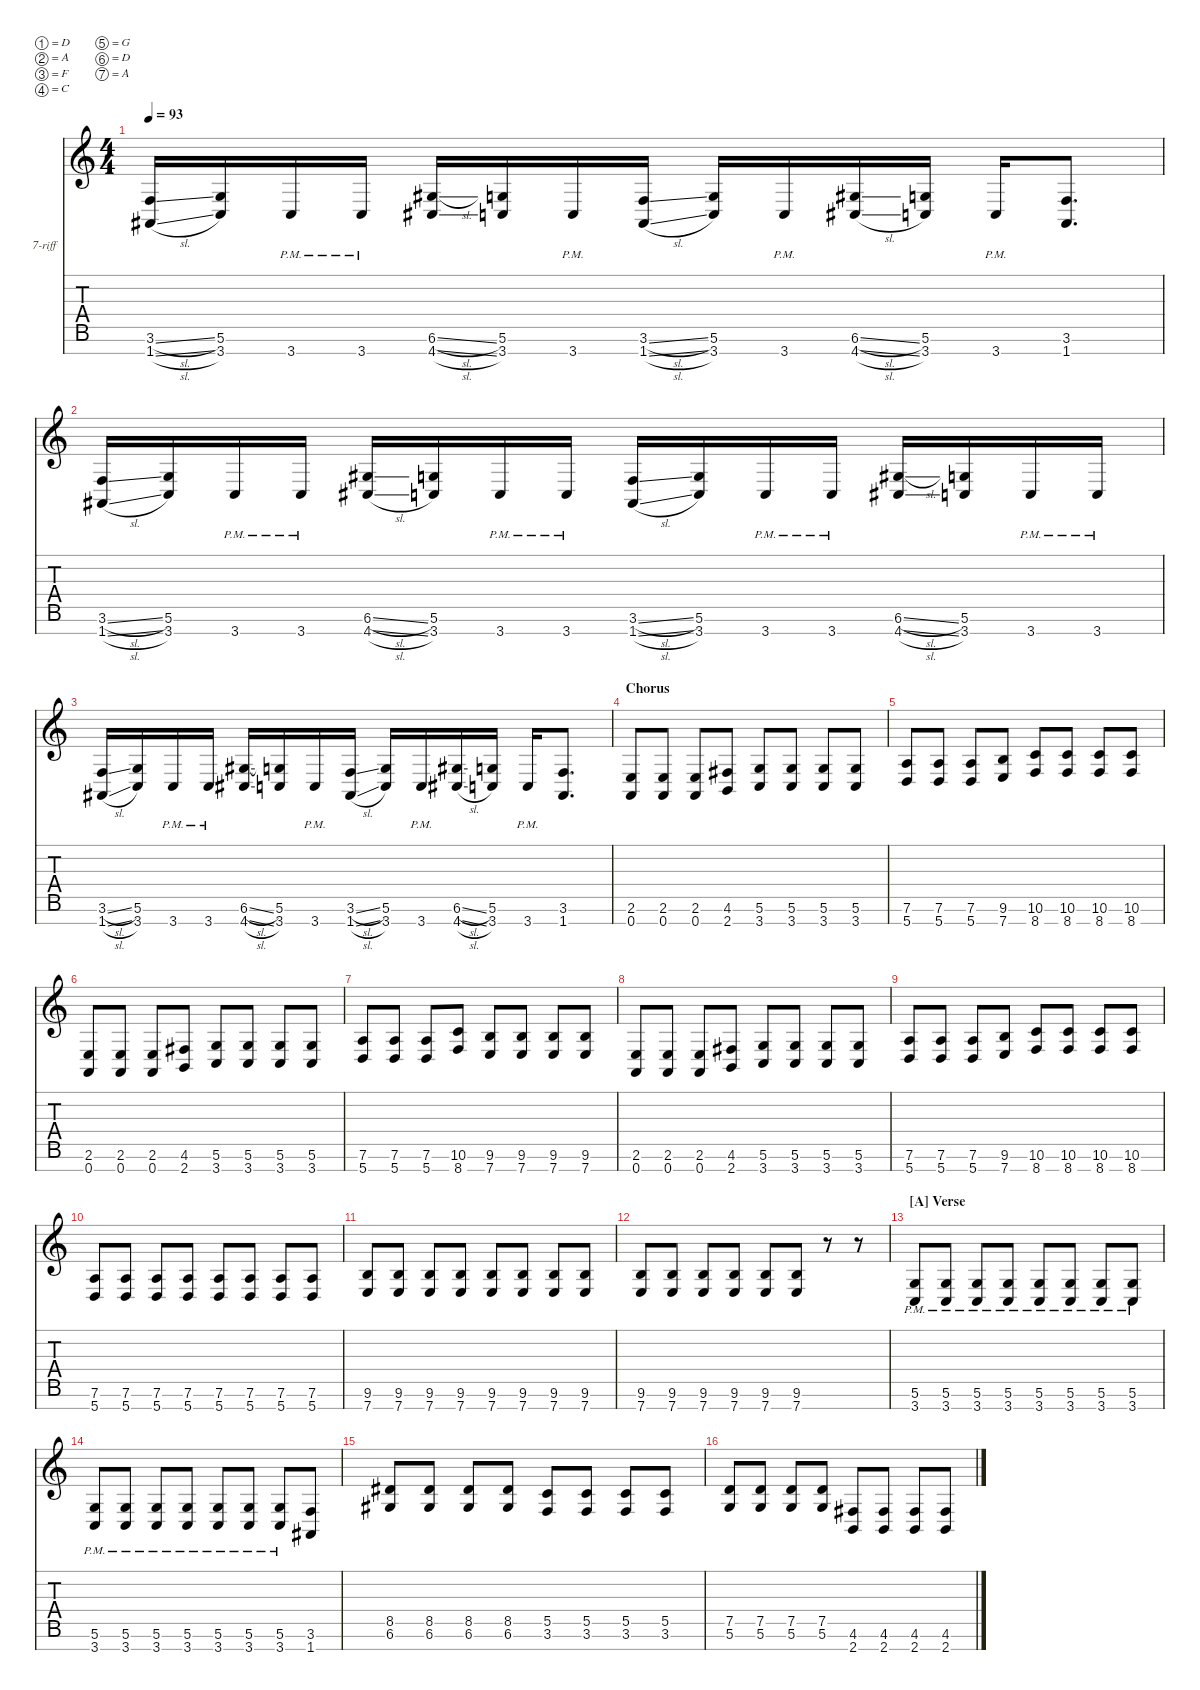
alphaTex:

\defaultSystemsLayout 4
\hideDynamics
\bracketExtendMode nobrackets
\firstSystemTrackNameOrientation horizontal
\otherSystemsTrackNameOrientation horizontal
\track ("Guitar - Rhytm" "7-riff") {defaultSystemsLayout 4 instrument distortionguitar}
\staff {score tabs}
\tuning (D4 A3 F3 C3 G2 D2 A1)
\ts (4 4)
\scale
1.09129
\tempo 93
\accidentals auto
\clef g2
\ottava regular
\simile none
\scale
1.07898
\ks c
(3.6{sl} 1.7{sl acc #}).16{dy f beam Up} (5.6 3.7).16{beam Up} 3.7{pm}.16{beam Up} 3.7{pm}.16{beam Up} (4.7{sl acc #} 6.6{sl acc #}).16{beam Up} (3.7 5.6).16{beam Up} 3.7{pm}.16{beam Up} (3.6{sl} 1.7{sl acc #}).16{beam Up} (5.6 3.7).16{beam Up} 3.7{pm}.16{beam Up} (6.6{sl acc #} 4.7{sl acc #}).16{beam Up} (5.6 3.7).16{beam Up} 3.7{pm}.16{beam Up} (3.6 1.7{acc #}).8{d beam Up} |
\scale
0.969568
\scale
0.957253 (3.6{sl} 1.7{sl acc #}).16{beam Up} (5.6 3.7).16{beam Up} 3.7{pm}.16{beam Up} 3.7{pm}.16{beam Up} (6.6{sl acc #} 4.7{sl acc #}).16{beam Up} (5.6 3.7).16{beam Up} 3.7{pm}.16{beam Up} 3.7{pm}.16{beam Up} (3.6{sl} 1.7{sl acc #}).16{beam Up} (5.6 3.7).16{beam Up} 3.7{pm}.16{beam Up} 3.7{pm}.16{beam Up} (4.7{sl acc #} 6.6{sl acc #}).16{beam Up} (3.7 5.6).16{beam Up} 3.7{pm}.16{beam Up} 3.7{pm}.16{beam Up} |
\scale
0.969568
\scale
0.974937 (3.6{sl} 1.7{sl acc #}).16{beam Up} (5.6 3.7).16{beam Up} 3.7{pm}.16{beam Up} 3.7{pm}.16{beam Up} (4.7{sl acc #} 6.6{sl acc #}).16{beam Up} (3.7 5.6).16{beam Up} 3.7{pm}.16{beam Up} (3.6{sl} 1.7{sl acc #}).16{beam Up} (5.6 3.7).16{beam Up} 3.7{pm}.16{beam Up} (6.6{sl acc #} 4.7{sl acc #}).16{beam Up} (5.6 3.7).16{beam Up} 3.7{pm}.16{beam Up} (3.6 1.7{acc #}).8{d beam Up} |
\section ("" "Chorus")
\scale
1.09129
\scale
0.988832 (2.6 0.7).8{beam Up} (2.6 0.7).8{beam Up} (2.6 0.7).8{beam Up} (4.6{acc #} 2.7).8{beam Up} (5.6 3.7).8{beam Up} (5.6 3.7).8{beam Up} (5.6 3.7).8{beam Up} (5.6 3.7).8{beam Up} |
\scale
0.969568
\scale
1.09129 (7.6 5.7).8{beam Up} (7.6 5.7).8{beam Up} (7.6 5.7).8{beam Up} (7.7 9.6).8{beam Up} (8.7 10.6).8{beam Up} (8.7 10.6).8{beam Up} (8.7 10.6).8{beam Up} (8.7 10.6).8{beam Up} |
\scale
0.969568
\scale
0.969568 (2.6 0.7).8{beam Up} (2.6 0.7).8{beam Up} (2.6 0.7).8{beam Up} (4.6{acc #} 2.7).8{beam Up} (5.6 3.7).8{beam Up} (5.6 3.7).8{beam Up} (5.6 3.7).8{beam Up} (5.6 3.7).8{beam Up} |
\scale
0.969568
\scale
0.969568 (7.6 5.7).8{beam Up} (7.6 5.7).8{beam Up} (7.6 5.7).8{beam Up} (8.7 10.6).8{beam Up} (7.7 9.6).8{beam Up} (7.7 9.6).8{beam Up} (7.7 9.6).8{beam Up} (7.7 9.6).8{beam Up} |
\scale
1.09129
\scale
0.969568 (2.6 0.7).8{beam Up} (2.6 0.7).8{beam Up} (2.6 0.7).8{beam Up} (4.6{acc #} 2.7).8{beam Up} (3.7 5.6).8{beam Up} (3.7 5.6).8{beam Up} (3.7 5.6).8{beam Up} (3.7 5.6).8{beam Up} |
\scale
0.969568
\scale
1.08687 (7.6 5.7).8{beam Up} (7.6 5.7).8{beam Up} (7.6 5.7).8{beam Up} (9.6 7.7).8{beam Up} (10.6 8.7).8{beam Up} (10.6 8.7).8{beam Up} (10.6 8.7).8{beam Up} (10.6 8.7).8{beam Up} |
\scale
0.969568
\scale
0.965147 (7.6 5.7).8{beam Up} (7.6 5.7).8{beam Up} (7.6 5.7).8{beam Up} (7.6 5.7).8{beam Up} (7.6 5.7).8{beam Up} (7.6 5.7).8{beam Up} (7.6 5.7).8{beam Up} (7.6 5.7).8{beam Up} |
\scale
0.969568
\scale
0.965147 (7.7 9.6).8{beam Up} (7.7 9.6).8{beam Up} (7.7 9.6).8{beam Up} (7.7 9.6).8{beam Up} (7.7 9.6).8{beam Up} (7.7 9.6).8{beam Up} (7.7 9.6).8{beam Up} (7.7 9.6).8{beam Up} |
\scale
1.10182
\scale
0.982832 (7.7 9.6).8{beam Up} (7.7 9.6).8{beam Up} (7.7 9.6).8{beam Up} (7.7 9.6).8{beam Up} (7.7 9.6).8{beam Up} (7.7 9.6).8{beam Up} r.8{beam Up} r.8{beam Up} |
\section ("A" "Verse")
\scale
0.980095
\scale
1.10182 (3.7{pm} 5.6).8{beam Up} (3.7{pm} 5.6).8{beam Up} (3.7{pm} 5.6).8{beam Up} (3.7{pm} 5.6).8{beam Up} (3.7{pm} 5.6).8{beam Up} (3.7{pm} 5.6).8{beam Up} (3.7{pm} 5.6).8{beam Up} (3.7{pm} 5.6).8{beam Up} |
\scale
0.980095
\scale
0.980095 (3.7{pm} 5.6).8{beam Up} (3.7{pm} 5.6).8{beam Up} (3.7{pm} 5.6).8{beam Up} (3.7{pm} 5.6).8{beam Up} (3.7{pm} 5.6).8{beam Up} (3.7{pm} 5.6).8{beam Up} (3.7{pm} 5.6).8{beam Up} (1.7{acc #} 3.6).8{beam Up} |
\scale
0.937989
\scale
0.937989 (6.6{acc #} 8.5{acc #}).8{beam Up} (6.6{acc #} 8.5{acc #}).8{beam Up} (6.6{acc #} 8.5{acc #}).8{beam Up} (6.6{acc #} 8.5{acc #}).8{beam Up} (3.6 5.5).8{beam Up} (3.6 5.5).8{beam Up} (3.6 5.5).8{beam Up} (3.6 5.5).8{beam Up} |
\scale
1.11235
\scale
0.980095 (5.6 7.5).8{beam Up} (5.6 7.5).8{beam Up} (5.6 7.5).8{beam Up} (5.6 7.5).8{beam Up} (2.7 4.6{acc #}).8{beam Up} (2.7 4.6{acc #}).8{beam Up} (2.7 4.6{acc #}).8{beam Up} (2.7 4.6{acc #}).8{beam Up}
